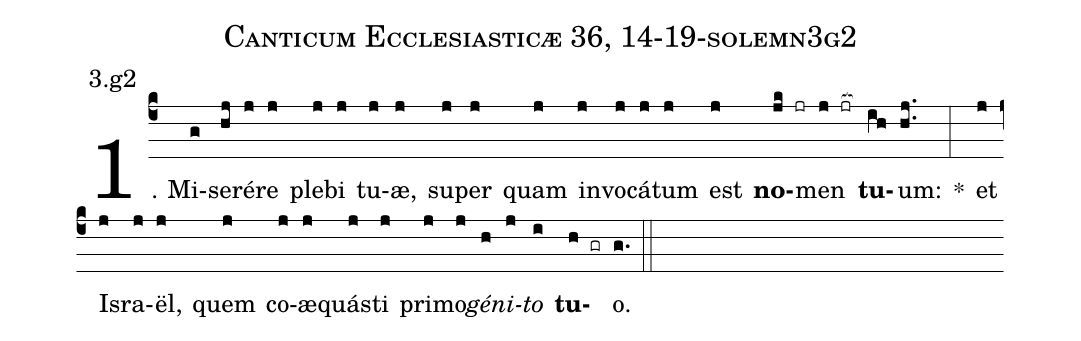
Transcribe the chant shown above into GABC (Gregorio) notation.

name: Canticum Ecclesiasticæ 36, 14-19-solemn3g2;
annotation: 3.g2;
%%
(c4)1. Mi(g)se(hj)ré(j)re(j) ple(j)bi(j) tu(j)æ,(j) su(j)per(j) quam(j) in(j)vo(j)cá(j)tum(j) est(j) <b>no</b>(jk jr)men(j jr[ocb:1{]) <b>tu</b>(ih[ocb:0}])um:(hj..) *(:) et(j) Is(j)ra(j)ël,(j) quem(j) co(j)æ(j)quás(j)ti(j) pri(j)mo(j)<i>gé</i>(h)<i>ni</i>(j)<i>to</i>(i) <b>tu</b>(h gr)o.(g.) (::)
